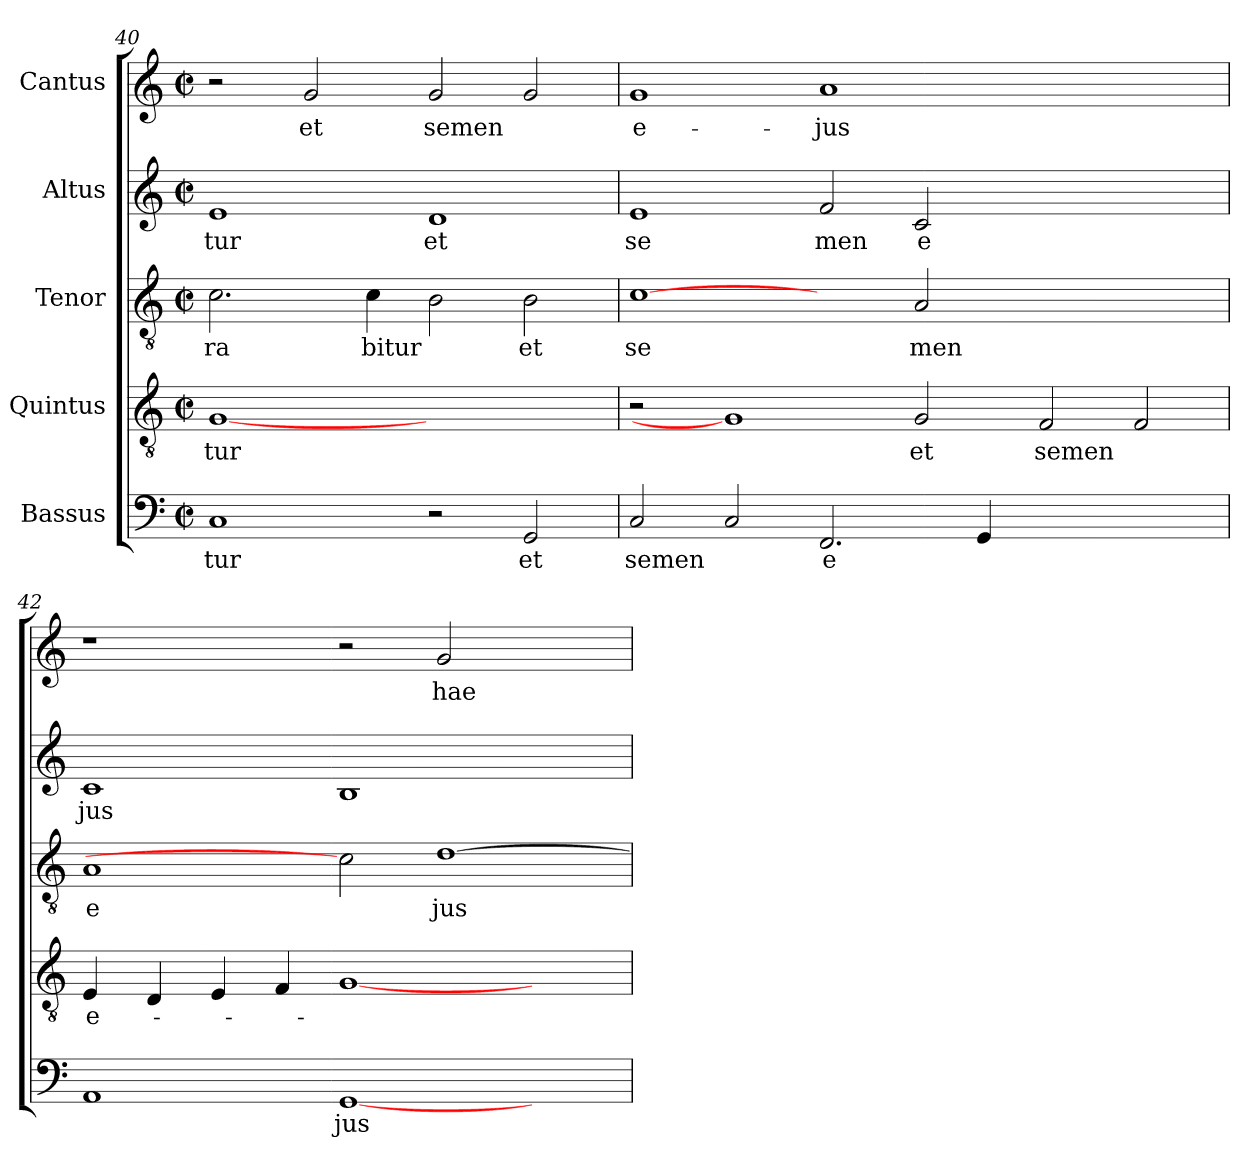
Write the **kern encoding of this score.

**kern	**text	**kern	**text	**kern	**text	**kern	**text	**kern	**text
*part5	*part5	*part4	*part4	*part3	*part3	*part2	*part2	*part1	*part1
*staff5	*staff5	*staff4	*staff4	*staff3	*staff3	*staff2	*staff2	*staff1	*staff1
*I"Bassus	*	*I"Quintus	*	*I"Tenor	*	*I"Altus	*	*I"Cantus	*
*clefF4	*	*clefGv2	*	*clefGv2	*	*clefG2	*	*clefG2	*
*M2/2	*	*M2/2	*	*M2/2	*	*M2/2	*	*M2/2	*
*met(c|)	*	*met(c|)	*	*met(c|)	*	*met(c|)	*	*met(c|)	*
=40	=40	=40	=40	=40	=40	=40	=40	=40	=40
!	!LO:LY:b:cj	!	!LO:LY:b:cj	!	!LO:LY:b:cj	!	!LO:LY:b:cj	!	!
1C	tur	[1G	-tur	2.c\	ra	1e	tur	2r	.
!	!	!	!	!	!	!	!	!	!LO:LY:b:cj
.	.	.	.	.	.	.	.	2g/	et
!	!	!	!	!	!LO:LY:b	!	!	!	!
.	.	.	.	4c\	bitur	.	.	.	.
!	!	!	!	!	!	!	!LO:LY:b:cj	!	!LO:LY:b
2r	.	1ryy	.	2B\	.	1d	et	2g/	semen
!	!LO:LY:b:cj	!	!	!	!LO:LY:b:cj	!	!	!	!
2GG/	et	.	.	2B\	et	.	.	2g/	.
=41	=41	=41	=41	=41	=41	=41	=41	=41	=41
!	!LO:LY:b	!	!	!	!LO:LY:b:cj	!	!LO:LY:b:cj	!	!LO:LY:b:cj
2C/	semen	2r	.	[1c	se	1e	se	1g	e-
2C/	.	1G]	.	.	.	.	.	.	.
!	!LO:LY:b:cj	!	!	!	!	!	!LO:LY:b:cj	!	!LO:LY:b:cj
2.FF/	e	.	.	2ryy	.	2f/	men	1a	-jus
!	!	!	!LO:LY:b:cj	!	!LO:LY:b:cj	!	!LO:LY:b:cj	!	!
.	.	2G/	et	2A/	men	2c/	e	.	.
4GG/	.	.	.	.	.	.	.	.	.
!	!	!	!LO:LY:b	!	!	!	!	!	!
1ryy	.	2F/	semen	1ryy	.	1ryy	.	1ryy	.
.	.	2F/	.	.	.	.	.	.	.
=42	=42	=42	=42	=42	=42	=42	=42	=42	=42
!	!	!	!LO:LY:b:cj	!	!LO:LY:b:cj	!	!LO:LY:b:cj	!	!
1AA	.	4E/	e-	1A	e	1c	jus	1r	.
.	.	4D/	.	.	.	.	.	.	.
.	.	4E/	.	.	.	.	.	.	.
.	.	4F/	.	.	.	.	.	.	.
!	!LO:LY:b:cj	!	!	!	!	!	!	!	!
[<1GG	jus	[<1G	.	2c]	.	1B	.	2r	.
!	!	!	!	!	!LO:LY:b:cj	!	!	!	!LO:LY:b:cj
.	.	.	.	[>1d	jus	.	.	2g/	hae-
2ryy	.	2ryy	.	.	.	2ryy	.	2ryy	.
=	=	=	=	=	=	=	=	=	=
*-	*-	*-	*-	*-	*-	*-	*-	*-	*-
